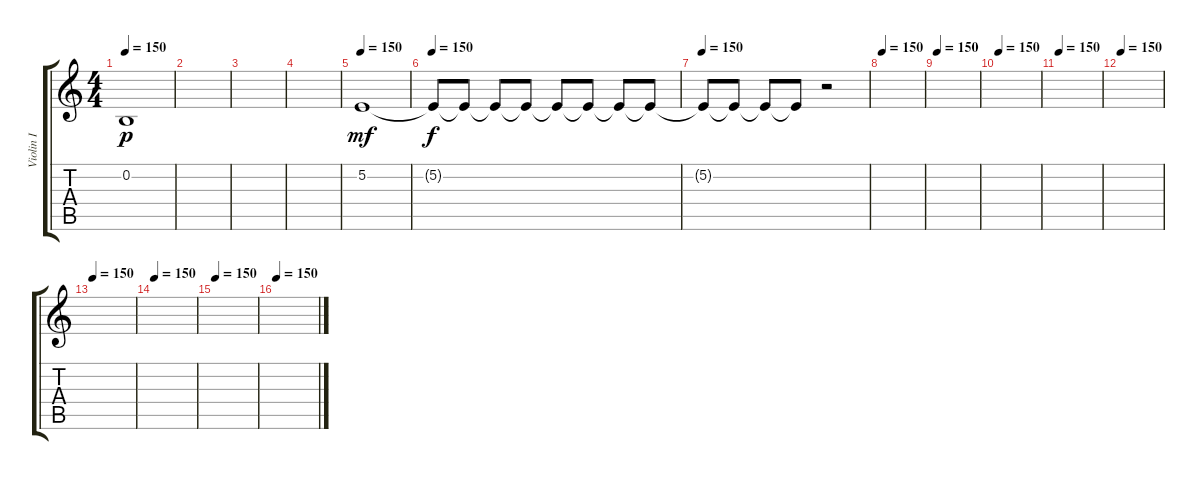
\track ("Violin I" "Violin I") {instrument violin}
\staff {score tabs}
\tuning (E4 B3 G3 D3 A2 E2) {hide}
\ts (4 4)
\tempo 150
\clef g2
\ks c
0.2.1{dy p} |
|
|
|
\tempo 150
5.2.1{dy mf} |
\tempo 150
5.2{t}.8{dy f volume 12} 5.2{t}.8{volume 11} 5.2{t}.8{volume 10} 5.2{t}.8{volume 9} 5.2{t}.8{volume 8} 5.2{t}.8{volume 7} 5.2{t}.8{volume 6} 5.2{t}.8{volume 5} |
\tempo 150
5.2{t}.8{volume 4} 5.2{t}.8{volume 3} 5.2{t}.8{volume 2} 5.2{t}.8{volume 1} r.2{volume 13} |
\tempo 150
|
\tempo 150
|
\tempo 150
|
\tempo 150
|
\tempo 150
|
\tempo 150
|
\tempo 150
|
\tempo 150
|
\tempo 150
